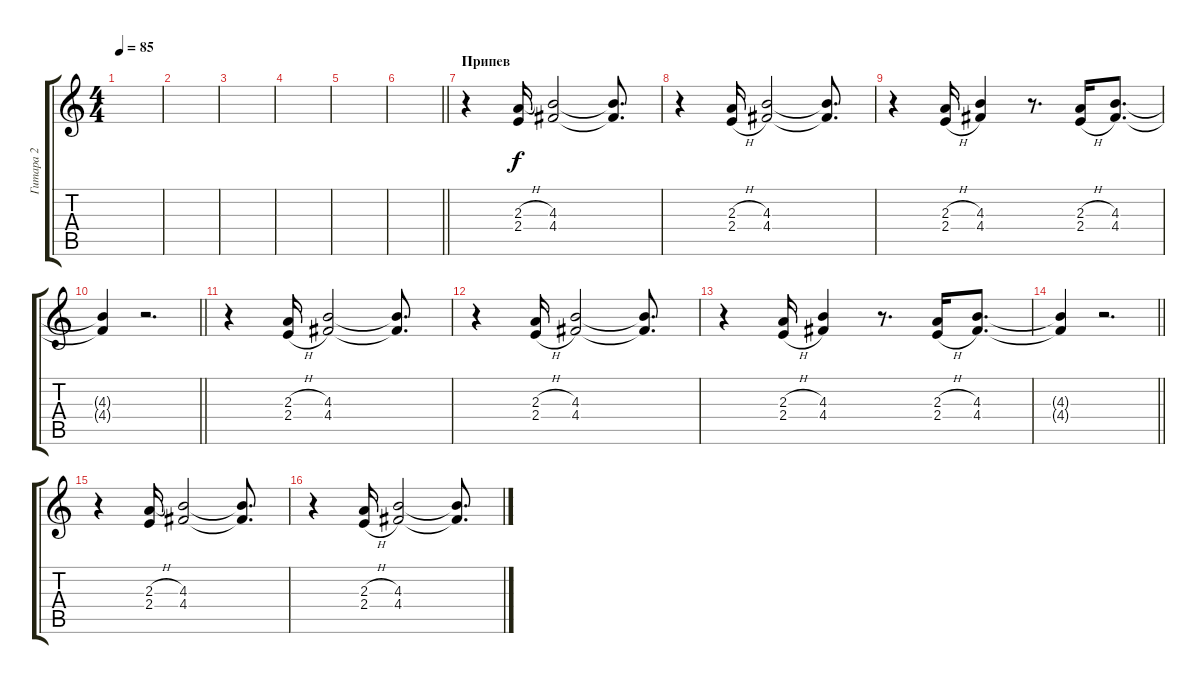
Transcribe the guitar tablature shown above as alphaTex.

\track ("Гитара 2" "Гитара 2") {instrument electricguitarjazz}
\staff {score tabs}
\tuning (E4 B3 G3 D3 A2 E2) {hide}
\ts (4 4)
\tempo 85
\clef g2
\ks c
|
|
|
|
|
\barLineRight lightlight
|
\section ("" "Припев")
r.4 (2.3{h} 2.4).16 (4.3 4.4).2 (4.3{t} 4.4{t}).8{d} |
r.4 (2.3{h} 2.4{h}).16 (4.3 4.4).2 (4.3{t} 4.4{t}).8{d} |
r.4 (2.3{h} 2.4{h}).16 (4.3 4.4).4 r.8{d} (2.3{h} 2.4{h}).16 (4.3 4.4).8{d} |
\barLineRight lightlight
(4.3{t} 4.4{t}).4 r.2{d} |
r.4 (2.3{h} 2.4{h}).16 (4.3 4.4).2 (4.3{t} 4.4{t}).8{d} |
r.4 (2.3{h} 2.4{h}).16 (4.3 4.4).2 (4.3{t} 4.4{t}).8{d} |
r.4 (2.3{h} 2.4{h}).16 (4.3 4.4).4 r.8{d} (2.3{h} 2.4{h}).16 (4.3 4.4).8{d} |
\barLineRight lightlight
(4.3{t} 4.4{t}).4 r.2{d} |
r.4 (2.3{h} 2.4).16 (4.3 4.4).2 (4.3{t} 4.4{t}).8{d} |
r.4 (2.3{h} 2.4{h}).16 (4.3 4.4).2 (4.3{t} 4.4{t}).8{d}
